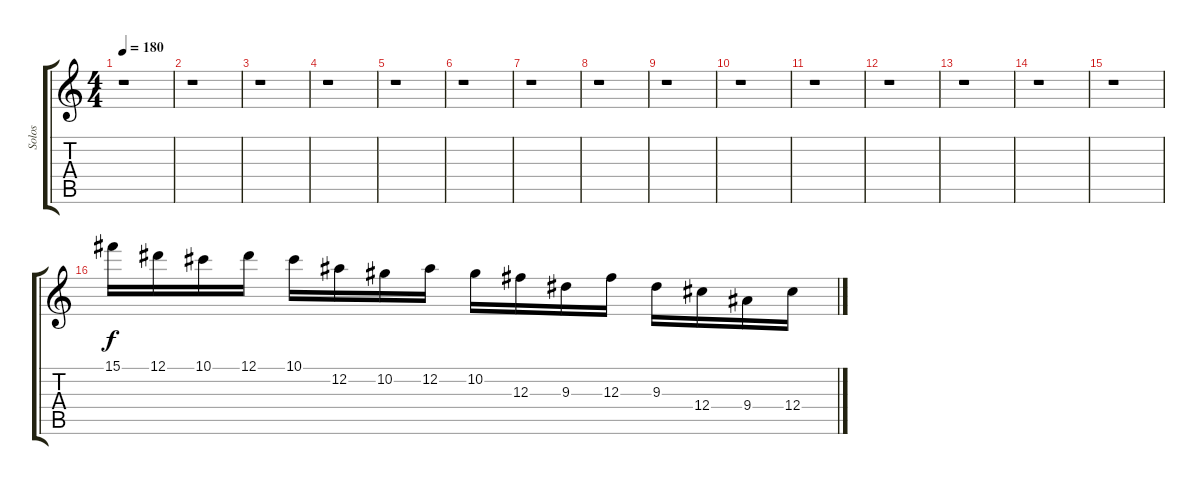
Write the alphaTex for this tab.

\track ("Solos" "Solos") {instrument distortionguitar}
\staff {score tabs}
\tuning (Eb4 Bb3 Gb3 Db3 Ab2 Eb2) {hide}
\ts (4 4)
\tempo 180
\clef g2
\ks c
r.1{dy f} |
r.1 |
r.1 |
r.1 |
r.1 |
r.1 |
r.1 |
r.1 |
r.1 |
r.1 |
r.1 |
r.1 |
r.1 |
r.1 |
r.1 |
15.1.16 12.1.16 10.1.16 12.1.16 10.1.16 12.2.16 10.2.16 12.2.16 10.2.16 12.3.16 9.3.16 12.3.16 9.3.16 12.4.16 9.4.16 12.4.16
